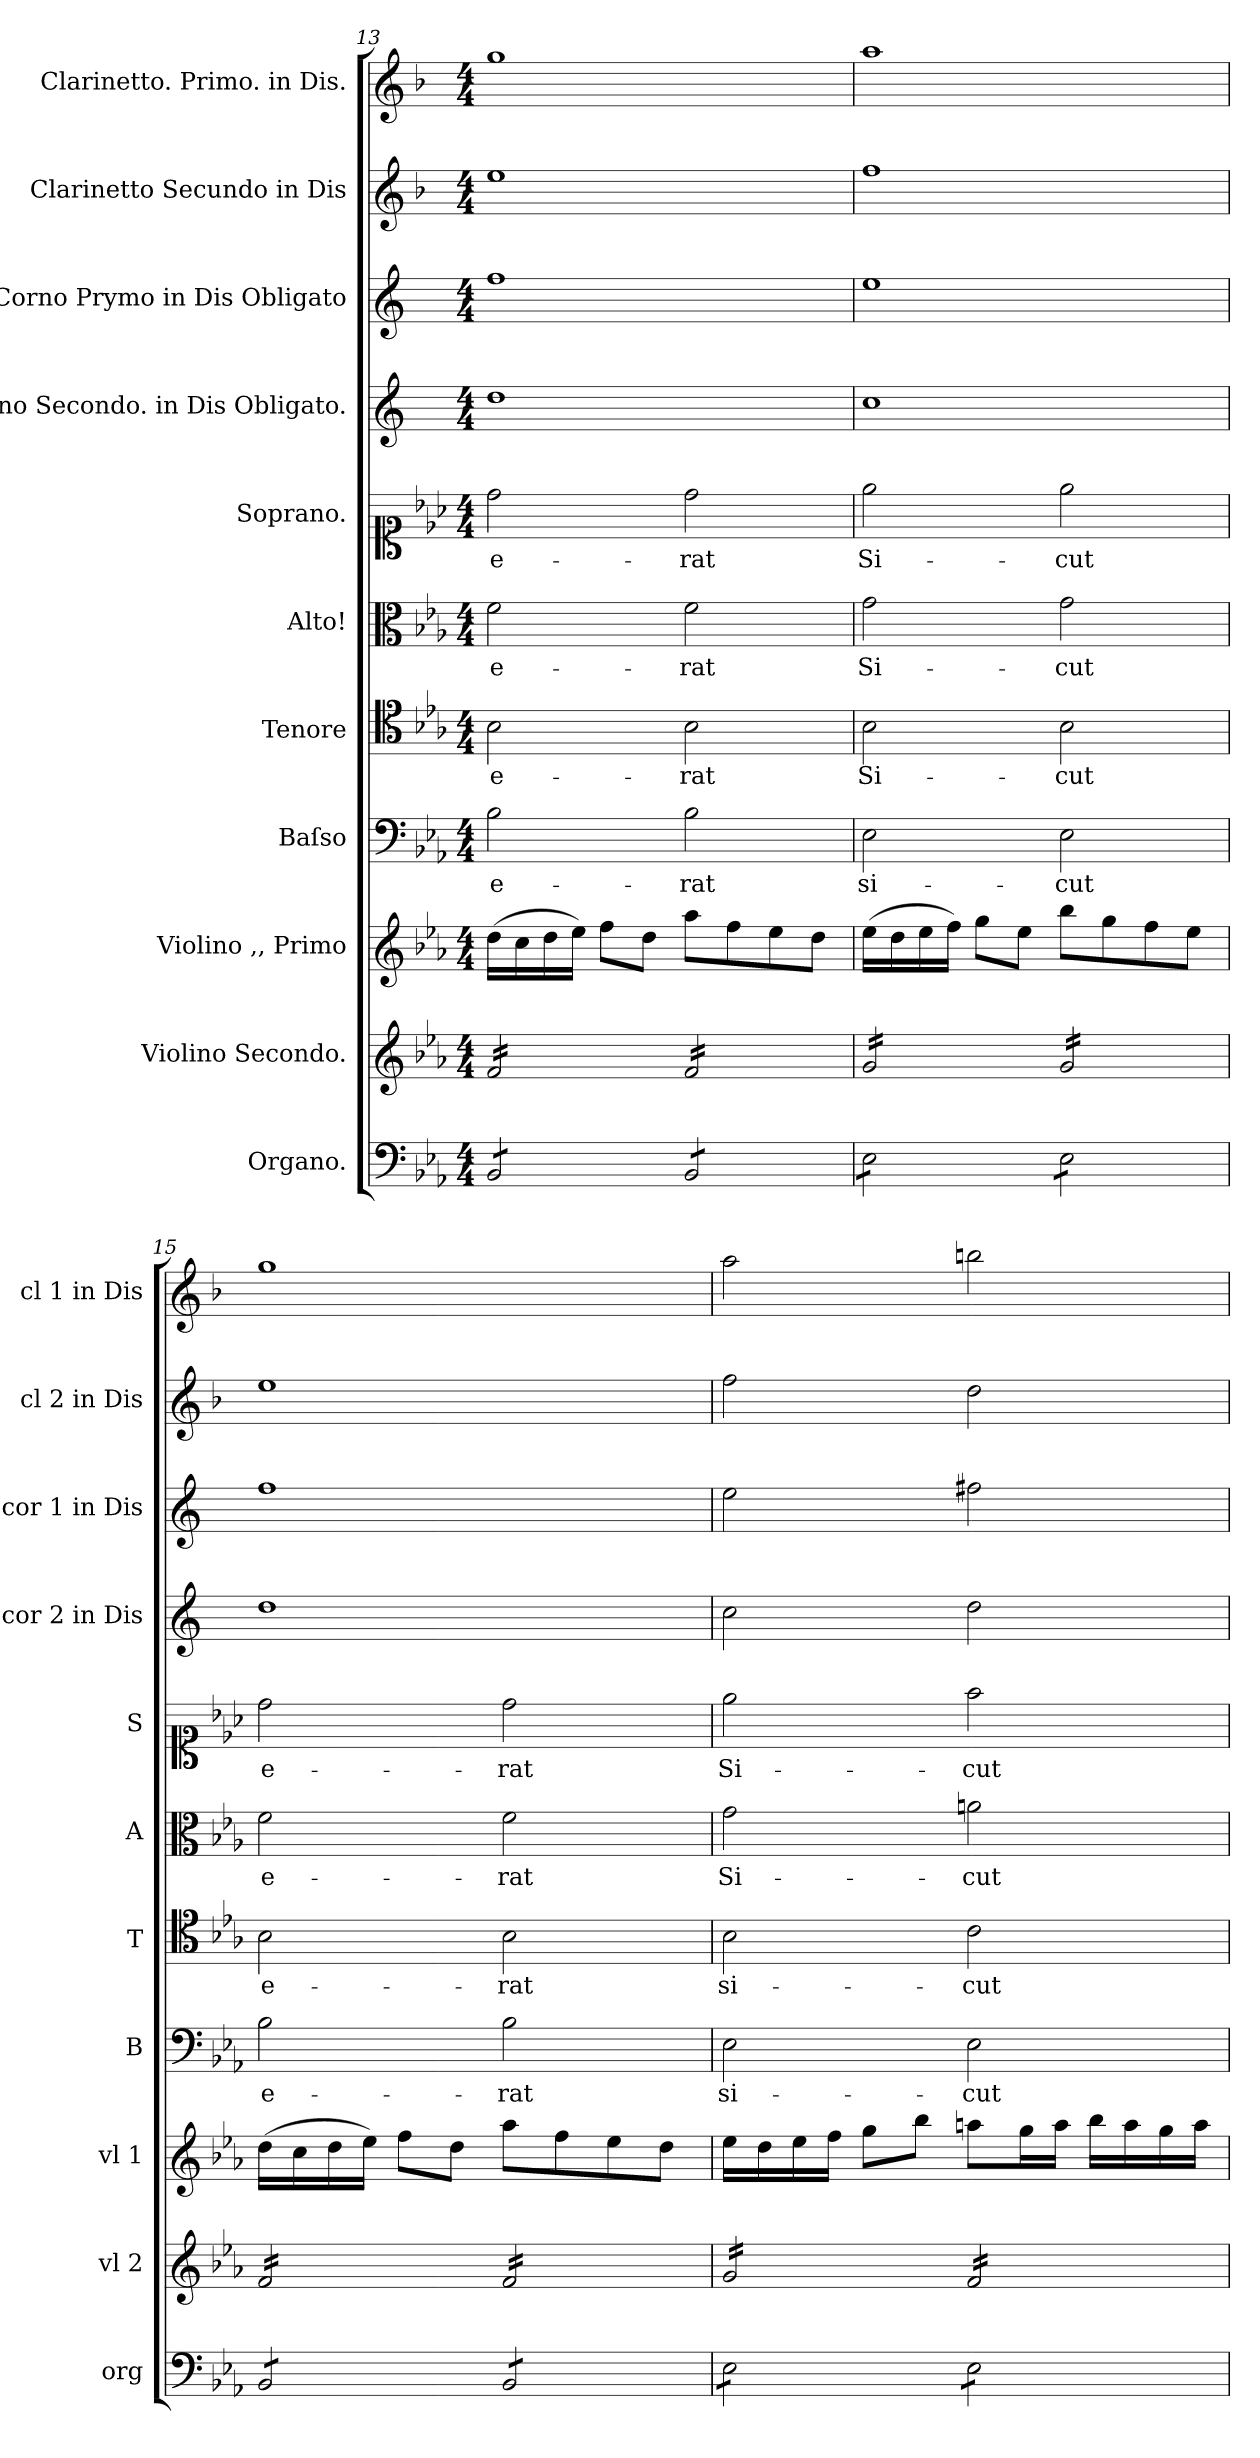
**kern	**kern	**kern	**kern	**text	**kern	**text	**kern	**text	**kern	**text	**kern	**kern	**kern	**kern
*part11	*part10	*part9	*part8	*part8	*part7	*part7	*part6	*part6	*part5	*part5	*part4	*part3	*part2	*part1
*staff11	*staff10	*staff9	*staff8	*staff8	*staff7	*staff7	*staff6	*staff6	*staff5	*staff5	*staff4	*staff3	*staff2	*staff1
*I"Organo.	*I"Violino Secondo.	*I"Violino ,, Primo	*I"Baſso	*	*I"Tenore	*	*I"Alto!	*	*I"Soprano.	*	*I"Corno Secondo. in Dis Obligato.	*I"Corno Prymo in Dis Obligato	*I"Clarinetto Secundo in Dis	*I"Clarinetto. Primo. in Dis.
*I'org	*I'vl 2	*I'vl 1	*I'B	*	*I'T	*	*I'A	*	*I'S	*	*I'cor 2 in Dis	*I'cor 1 in Dis	*I'cl 2 in Dis	*I'cl 1 in Dis
*clefF4	*clefG2	*clefG2	*clefF4	*	*clefC4	*	*clefC3	*	*clefC1	*	*clefG2	*clefG2	*clefG2	*clefG2
*	*	*	*	*	*	*	*	*	*	*	*ITrd5c9	*ITrd5c9	*ITrd1c2	*ITrd1c2
*k[b-e-a-]	*k[b-e-a-]	*k[b-e-a-]	*k[b-e-a-]	*	*k[b-e-a-]	*	*k[b-e-a-]	*	*k[b-e-a-]	*	*k[b-e-a-]	*k[b-e-a-]	*k[b-e-a-]	*k[b-e-a-]
*E-:	*E-:	*E-:	*E-:	*	*E-:	*	*E-:	*	*E-:	*	*E-:	*E-:	*E-:	*E-:
*M4/4	*M4/4	*M4/4	*M4/4	*	*M4/4	*	*M4/4	*	*M4/4	*	*M4/4	*M4/4	*M4/4	*M4/4
=13	=13	=13	=13	=13	=13	=13	=13	=13	=13	=13	=13	=13	=13	=13
*tremolo	*	*	*	*	*	*	*	*	*	*	*	*	*	*
*	*tremolo	*	*	*	*	*	*	*	*	*	*	*	*	*
8BB-/L	16f/LL	(16dd\LL	2B-\	e-	2B-\	e-	2f\	e-	2dd\	e-	1f	1a-	1dd	1ff
.	16f/	16cc\	.	.	.	.	.	.	.	.	.	.	.	.
8BB-/	16f/	16dd\	.	.	.	.	.	.	.	.	.	.	.	.
.	16f/	16ee-\JJ)	.	.	.	.	.	.	.	.	.	.	.	.
8BB-/	16f/	8ff\L	.	.	.	.	.	.	.	.	.	.	.	.
.	16f/	.	.	.	.	.	.	.	.	.	.	.	.	.
8BB-/J	16f/	8dd\J	.	.	.	.	.	.	.	.	.	.	.	.
.	16f/JJ	.	.	.	.	.	.	.	.	.	.	.	.	.
8BB-/L	16f/LL	8aa-\L	2B-\	-rat	2B-\	-rat	2f\	-rat	2dd\	-rat	.	.	.	.
.	16f/	.	.	.	.	.	.	.	.	.	.	.	.	.
8BB-/	16f/	8ff\	.	.	.	.	.	.	.	.	.	.	.	.
.	16f/	.	.	.	.	.	.	.	.	.	.	.	.	.
8BB-/	16f/	8ee-\	.	.	.	.	.	.	.	.	.	.	.	.
.	16f/	.	.	.	.	.	.	.	.	.	.	.	.	.
8BB-/J	16f/	8dd\J	.	.	.	.	.	.	.	.	.	.	.	.
.	16f/JJ	.	.	.	.	.	.	.	.	.	.	.	.	.
=14	=14	=14	=14	=14	=14	=14	=14	=14	=14	=14	=14	=14	=14	=14
!	!	!	!	!	!	!LO:LY:i	!	!LO:LY:i	!	!LO:LY:i	!	!	!	!
8E-\L	16g/LL	(16ee-\LL	2E-\	si-	2B-\	Si-	2g\	Si-	2ee-\	Si-	1e-	1g	1ee-	1gg
.	16g/	16dd\	.	.	.	.	.	.	.	.	.	.	.	.
8E-\	16g/	16ee-\	.	.	.	.	.	.	.	.	.	.	.	.
.	16g/	16ff\JJ)	.	.	.	.	.	.	.	.	.	.	.	.
8E-\	16g/	8gg\L	.	.	.	.	.	.	.	.	.	.	.	.
.	16g/	.	.	.	.	.	.	.	.	.	.	.	.	.
8E-\J	16g/	8ee-\J	.	.	.	.	.	.	.	.	.	.	.	.
.	16g/JJ	.	.	.	.	.	.	.	.	.	.	.	.	.
!	!	!	!	!	!	!LO:LY:i	!	!LO:LY:i	!	!LO:LY:i	!	!	!	!
8E-\L	16g/LL	8bb-\L	2E-\	-cut	2B-\	-cut	2g\	-cut	2ee-\	-cut	.	.	.	.
.	16g/	.	.	.	.	.	.	.	.	.	.	.	.	.
8E-\	16g/	8gg\	.	.	.	.	.	.	.	.	.	.	.	.
.	16g/	.	.	.	.	.	.	.	.	.	.	.	.	.
8E-\	16g/	8ff\	.	.	.	.	.	.	.	.	.	.	.	.
.	16g/	.	.	.	.	.	.	.	.	.	.	.	.	.
8E-\J	16g/	8ee-\J	.	.	.	.	.	.	.	.	.	.	.	.
.	16g/JJ	.	.	.	.	.	.	.	.	.	.	.	.	.
=15	=15	=15	=15	=15	=15	=15	=15	=15	=15	=15	=15	=15	=15	=15
!	!	!	!	!	!	!LO:LY:i	!	!LO:LY:i	!	!LO:LY:i	!	!	!	!
8BB-/L	16f/LL	(16dd\LL	2B-\	e-	2B-\	e-	2f\	e-	2dd\	e-	1f	1a-	1dd	1ff
.	16f/	16cc\	.	.	.	.	.	.	.	.	.	.	.	.
8BB-/	16f/	16dd\	.	.	.	.	.	.	.	.	.	.	.	.
.	16f/	16ee-\JJ)	.	.	.	.	.	.	.	.	.	.	.	.
8BB-/	16f/	8ff\L	.	.	.	.	.	.	.	.	.	.	.	.
.	16f/	.	.	.	.	.	.	.	.	.	.	.	.	.
8BB-/J	16f/	8dd\J	.	.	.	.	.	.	.	.	.	.	.	.
.	16f/JJ	.	.	.	.	.	.	.	.	.	.	.	.	.
!	!	!	!	!	!	!LO:LY:i	!	!LO:LY:i	!	!LO:LY:i	!	!	!	!
8BB-/L	16f/LL	8aa-\L	2B-\	-rat	2B-\	-rat	2f\	-rat	2dd\	-rat	.	.	.	.
.	16f/	.	.	.	.	.	.	.	.	.	.	.	.	.
8BB-/	16f/	8ff\	.	.	.	.	.	.	.	.	.	.	.	.
.	16f/	.	.	.	.	.	.	.	.	.	.	.	.	.
8BB-/	16f/	8ee-\	.	.	.	.	.	.	.	.	.	.	.	.
.	16f/	.	.	.	.	.	.	.	.	.	.	.	.	.
8BB-/J	16f/	8dd\J	.	.	.	.	.	.	.	.	.	.	.	.
.	16f/JJ	.	.	.	.	.	.	.	.	.	.	.	.	.
=16	=16	=16	=16	=16	=16	=16	=16	=16	=16	=16	=16	=16	=16	=16
!	!	!	!	!	!	!	!	!	!	!LO:LY:i	!	!	!	!
8E-\L	16g/LL	16ee-\LL	2E-\	si-	2B-\	si-	2g\	Si-	2ee-\	Si-	2e-\	2g\	2ee-\	2gg\
.	16g/	16dd\	.	.	.	.	.	.	.	.	.	.	.	.
8E-\	16g/	16ee-\	.	.	.	.	.	.	.	.	.	.	.	.
.	16g/	16ff\JJ	.	.	.	.	.	.	.	.	.	.	.	.
8E-\	16g/	8gg\L	.	.	.	.	.	.	.	.	.	.	.	.
.	16g/	.	.	.	.	.	.	.	.	.	.	.	.	.
8E-\J	16g/	8bb-\J	.	.	.	.	.	.	.	.	.	.	.	.
.	16g/JJ	.	.	.	.	.	.	.	.	.	.	.	.	.
!	!	!	!	!	!	!	!	!	!	!LO:LY:i	!	!	!	!
8E-\L	16f/LL	8aan\L	2E-\	-cut	2c\	-cut	2an\	-cut	2ff\	-cut	2f\	2an\	2cc\	2aan\
.	16f/	.	.	.	.	.	.	.	.	.	.	.	.	.
8E-\	16f/	16gg\L	.	.	.	.	.	.	.	.	.	.	.	.
.	16f/	16aa\JJ	.	.	.	.	.	.	.	.	.	.	.	.
8E-\	16f/	16bb-\LL	.	.	.	.	.	.	.	.	.	.	.	.
.	16f/	16aa\	.	.	.	.	.	.	.	.	.	.	.	.
8E-\J	16f/	16gg\	.	.	.	.	.	.	.	.	.	.	.	.
*Xtremolo	*	*	*	*	*	*	*	*	*	*	*	*	*	*
.	16f/JJ	16aa\JJ	.	.	.	.	.	.	.	.	.	.	.	.
*	*Xtremolo	*	*	*	*	*	*	*	*	*	*	*	*	*
=	=	=	=	=	=	=	=	=	=	=	=	=	=	=
*-	*-	*-	*-	*-	*-	*-	*-	*-	*-	*-	*-	*-	*-	*-
